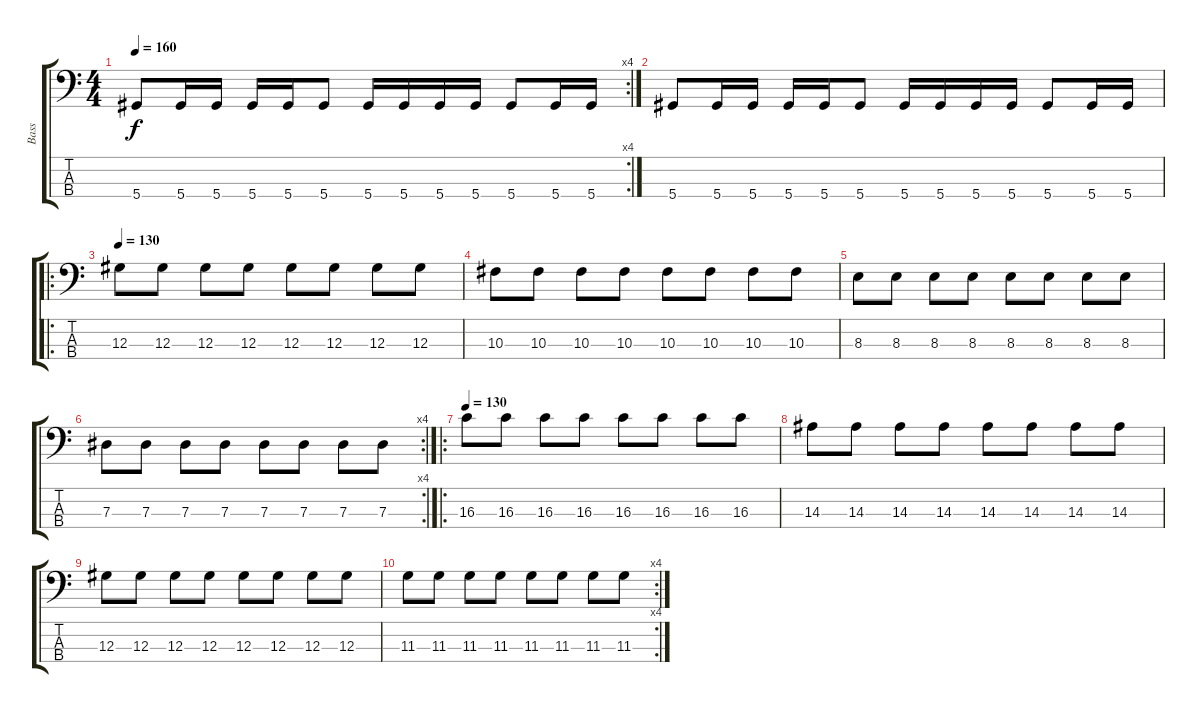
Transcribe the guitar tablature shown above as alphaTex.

\track ("Bass" "Bass") {instrument electricbasspick}
\staff {score tabs}
\tuning (Gb2 Db2 Ab1 Eb1) {hide}
\rc 4
\ts (4 4)
\tempo 160
\clef f4
\ks c
5.4.8{dy f} 5.4.16 5.4.16 5.4.16 5.4.16 5.4.8 5.4.16 5.4.16 5.4.16 5.4.16 5.4.8 5.4.16 5.4.16 |
5.4.8 5.4.16 5.4.16 5.4.16 5.4.16 5.4.8 5.4.16 5.4.16 5.4.16 5.4.16 5.4.8 5.4.16 5.4.16 |
\ro
\tempo 130
12.3.8 12.3.8 12.3.8 12.3.8 12.3.8 12.3.8 12.3.8 12.3.8 |
10.3.8 10.3.8 10.3.8 10.3.8 10.3.8 10.3.8 10.3.8 10.3.8 |
8.3.8 8.3.8 8.3.8 8.3.8 8.3.8 8.3.8 8.3.8 8.3.8 |
\rc 4
7.3.8 7.3.8 7.3.8 7.3.8 7.3.8 7.3.8 7.3.8 7.3.8 |
\ro
\tempo 130
16.3.8 16.3.8 16.3.8 16.3.8 16.3.8 16.3.8 16.3.8 16.3.8 |
14.3.8 14.3.8 14.3.8 14.3.8 14.3.8 14.3.8 14.3.8 14.3.8 |
12.3.8 12.3.8 12.3.8 12.3.8 12.3.8 12.3.8 12.3.8 12.3.8 |
\rc 4
11.3.8 11.3.8 11.3.8 11.3.8 11.3.8 11.3.8 11.3.8 11.3.8
